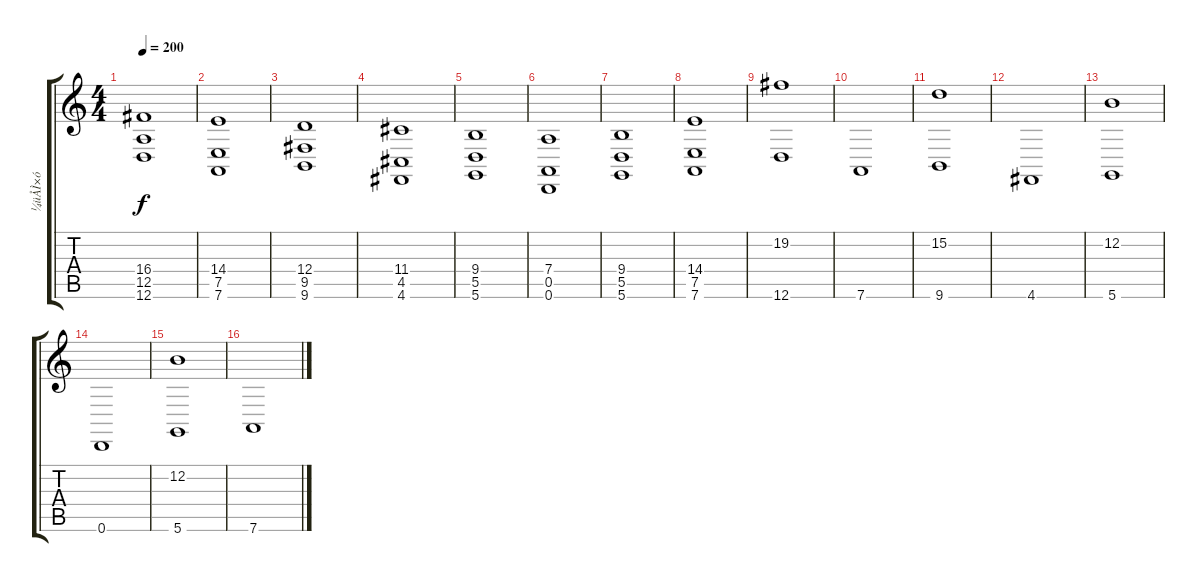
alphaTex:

\track ("¼üÅÌ×ó" "¼üÅÌ×ó") {instrument stringensemble2}
\staff {score tabs}
\tuning (E4 B3 G3 D3 A2 D2) {hide}
\ts (4 4)
\tempo 200
\clef g2
\ks c
(16.4 12.5 12.6).1{dy f volume 12} |
(14.4 7.5 7.6).1 |
(12.4 9.5 9.6).1 |
(11.4 4.5 4.6).1 |
(9.4 5.5 5.6).1 |
(7.4 0.5 0.6).1 |
(9.4 5.5 5.6).1 |
(14.4 7.5 7.6).1 |
(19.2 12.6).1 |
7.6.1 |
(15.2 9.6).1 |
4.6.1 |
(12.2 5.6).1 |
0.6.1 |
(12.2 5.6).1 |
7.6.1
